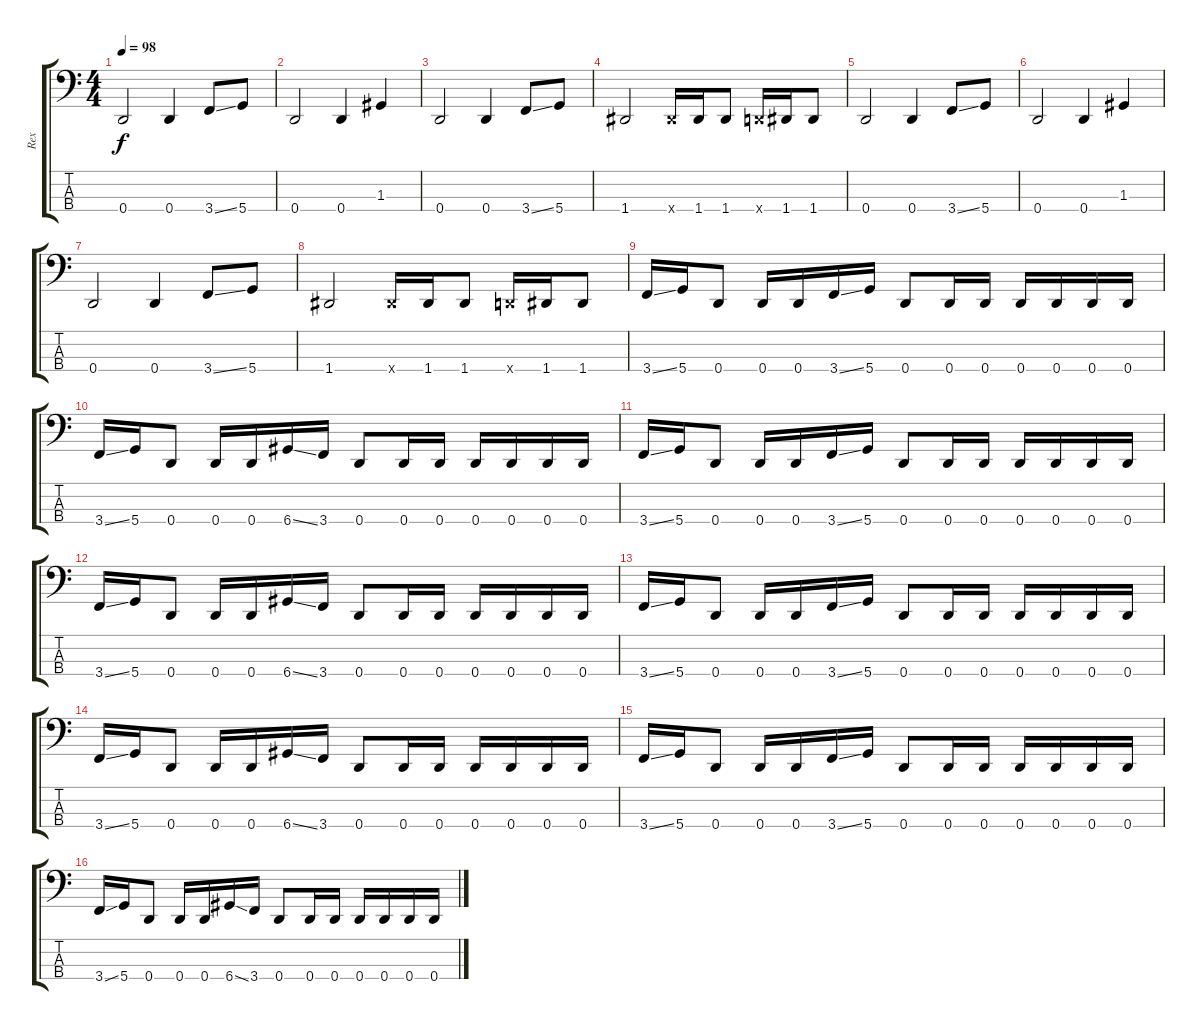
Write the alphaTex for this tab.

\track ("Rex" "Rex") {instrument electricbasspick}
\staff {score tabs}
\tuning (F2 C2 G1 D1) {hide}
\ts (4 4)
\tempo 98
\clef f4
\ks c
0.4.2{dy f} 0.4.4 3.4{ss}.8 5.4.8 |
0.4.2 0.4.4 1.3.4 |
0.4.2 0.4.4 3.4{ss}.8 5.4.8 |
1.4.2 1.4{x}.16 1.4.16 1.4.8 0.4{x}.16 1.4.16 1.4.8 |
0.4.2 0.4.4 3.4{ss}.8 5.4.8 |
0.4.2 0.4.4 1.3.4 |
0.4.2 0.4.4 3.4{ss}.8 5.4.8 |
1.4.2 1.4{x}.16 1.4.16 1.4.8 0.4{x}.16 1.4.16 1.4.8 |
3.4{ss}.16 5.4.16 0.4.8 0.4.16 0.4.16 3.4{ss}.16 5.4.16 0.4.8 0.4.16 0.4.16 0.4.16 0.4.16 0.4.16 0.4.16 |
3.4{ss}.16 5.4.16 0.4.8 0.4.16 0.4.16 6.4{ss}.16 3.4.16 0.4.8 0.4.16 0.4.16 0.4.16 0.4.16 0.4.16 0.4.16 |
3.4{ss}.16 5.4.16 0.4.8 0.4.16 0.4.16 3.4{ss}.16 5.4.16 0.4.8 0.4.16 0.4.16 0.4.16 0.4.16 0.4.16 0.4.16 |
3.4{ss}.16 5.4.16 0.4.8 0.4.16 0.4.16 6.4{ss}.16 3.4.16 0.4.8 0.4.16 0.4.16 0.4.16 0.4.16 0.4.16 0.4.16 |
3.4{ss}.16 5.4.16 0.4.8 0.4.16 0.4.16 3.4{ss}.16 5.4.16 0.4.8 0.4.16 0.4.16 0.4.16 0.4.16 0.4.16 0.4.16 |
3.4{ss}.16 5.4.16 0.4.8 0.4.16 0.4.16 6.4{ss}.16 3.4.16 0.4.8 0.4.16 0.4.16 0.4.16 0.4.16 0.4.16 0.4.16 |
3.4{ss}.16 5.4.16 0.4.8 0.4.16 0.4.16 3.4{ss}.16 5.4.16 0.4.8 0.4.16 0.4.16 0.4.16 0.4.16 0.4.16 0.4.16 |
3.4{ss}.16 5.4.16 0.4.8 0.4.16 0.4.16 6.4{ss}.16 3.4.16 0.4.8 0.4.16 0.4.16 0.4.16 0.4.16 0.4.16 0.4.16
